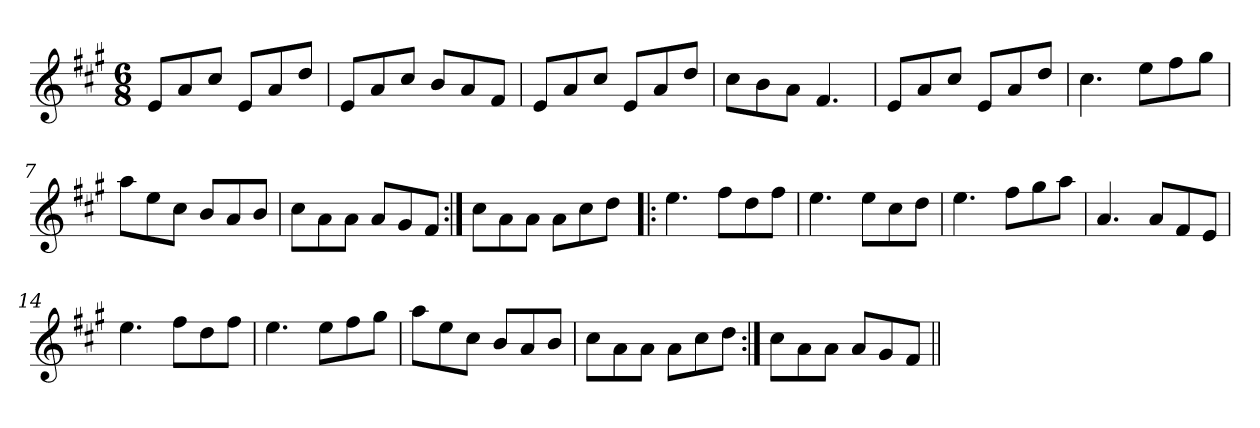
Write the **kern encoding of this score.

**kern
*part1
*staff1
*clefG2
*k[f#c#g#]
*A:
*M6/8
=1
8e/L
8a/
8cc#/J
8e/L
8a/
8dd/J
=2
8e/L
8a/
8cc#/J
8b/L
8a/
8f#/J
=3
8e/L
8a/
8cc#/J
8e/L
8a/
8dd/J
=4
8cc#\L
8b\
8a\J
4.f#/
=5
8e/L
8a/
8cc#/J
8e/L
8a/
8dd/J
=6
4.cc#\
8ee\L
8ff#\
8gg#\J
=7
8aa\L
8ee\
8cc#\J
8b/L
8a/
8b/J
!!LO:LB:g=z
=8
8cc#\L
8a\
8a\J
8a/L
8g#/
8f#/J
=9:|!
8cc#\L
8a\
8a\J
8a\L
8cc#\
8dd\J
=10!|:
4.ee\
8ff#\L
8dd\
8ff#\J
=11
4.ee\
8ee\L
8cc#\
8dd\J
=12
4.ee\
8ff#\L
8gg#\
8aa\J
=13
4.a/
8a/L
8f#/
8e/J
=14
4.ee\
8ff#\L
8dd\
8ff#\J
=15
4.ee\
8ee\L
8ff#\
8gg#\J
!!LO:LB:g=z
=16
8aa\L
8ee\
8cc#\J
8b/L
8a/
8b/J
=17
8cc#\L
8a\
8a\J
8a\L
8cc#\
8dd\J
=18:|!
8cc#\L
8a\
8a\J
8a/L
8g#/
8f#/J
=||
*-
